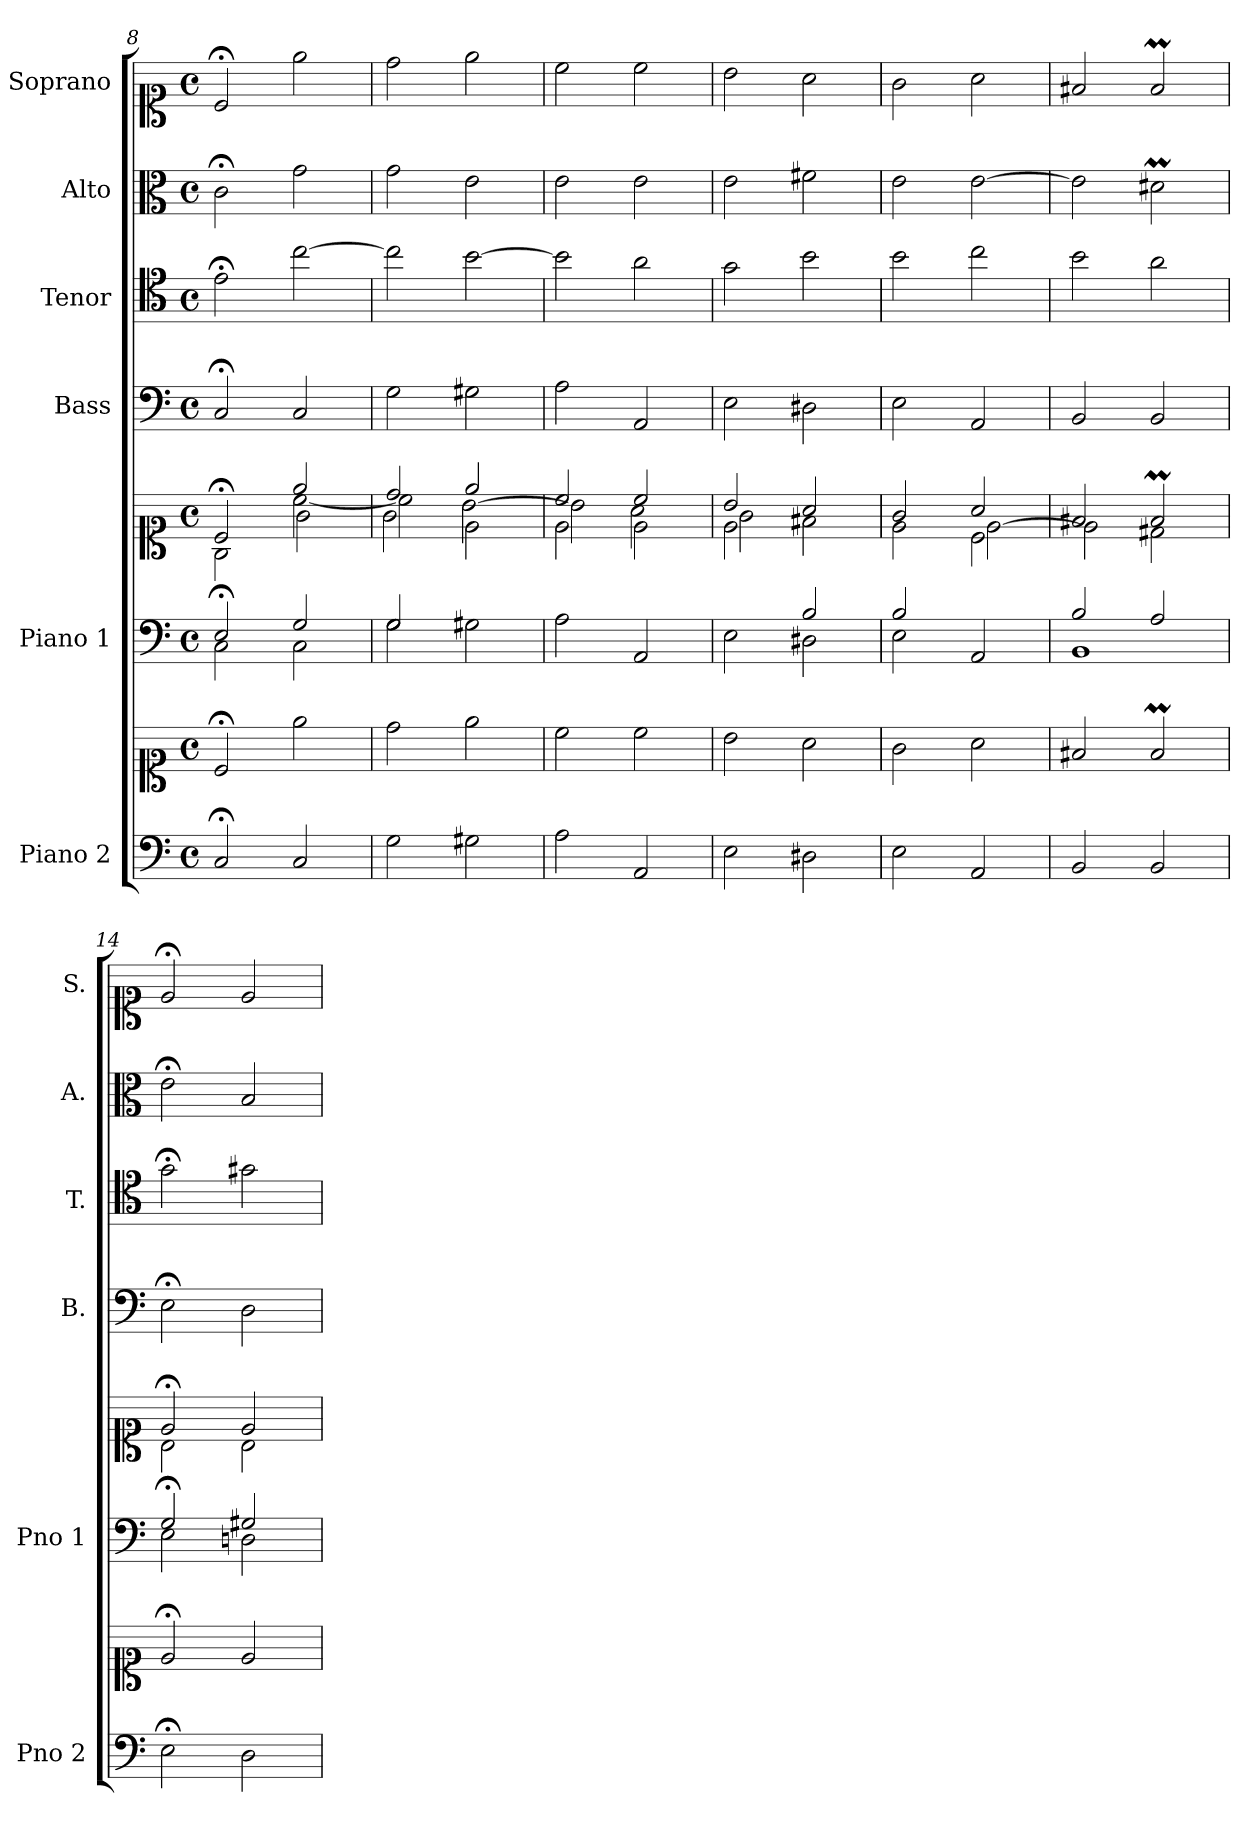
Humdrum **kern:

**kern	**kern	**kern	**kern	**kern	**kern	**kern	**kern
*part6	*part6	*part5	*part5	*part4	*part3	*part2	*part1
*staff8	*staff7	*staff6	*staff5	*staff4	*staff3	*staff2	*staff1
*I"Piano 2	*	*I"Piano 1	*	*I"Bass	*I"Tenor	*I"Alto	*I"Soprano
*I'Pno 2	*	*I'Pno 1	*	*I'B.	*I'T.	*I'A.	*I'S.
*clefF4	*clefC1	*clefF4	*clefC1	*clefF4	*clefC4	*clefC3	*clefC1
*	*	*	*	*	*ITrd7c12	*	*
*k[]	*k[]	*k[]	*k[]	*k[]	*k[]	*k[]	*k[]
*M4/4	*M4/4	*M4/4	*M4/4	*M4/4	*M4/4	*M4/4	*M4/4
*met(c)	*met(c)	*met(c)	*met(c)	*met(c)	*met(c)	*met(c)	*met(c)
=8	=8	=8	=8	=8	=8	=8	=8
*	*	*^	*^	*	*	*	*
*	*	*	*	*	*^	*	*	*	*
2C;/	2c;</	2E;/	2C\	2c;</	2G\	2ryy	2C;</	2E;<\	2c;<\	2c;</
2C/	2ee\	2G/	2C\	2ee/	[<2cc\	2g\	2C/	[>2c\	2g\	2ee\
=9	=9	=9	=9	=9	=9	=9	=9	=9	=9	=9
*	*	*	*	*	*	*^	*	*	*	*
2G\	2dd\	2G/	2G\	2dd/	2ryy	2cc\]	2g\	2G\	2c\]	2g\	2dd\
2G#X\	2ee\	2ryy	2G#X\	2ee/	2e\	[<2b\	2ryy	2G#X\	[>2B\	2e\	2ee\
*	*	*v	*v	*	*	*	*	*	*	*	*
*	*	*	*	*	*v	*v	*	*	*	*
=10	=10	=10	=10	=10	=10	=10	=10	=10	=10
2A\	2cc\	2A\	2cc/	2e\	2b\]	2A\	2B\]	2e\	2cc\
2AA/	2cc\	2AA/	2cc/	2e\	2a\	2AA/	2A\	2e\	2cc\
=11	=11	=11	=11	=11	=11	=11	=11	=11	=11
*	*	*^	*	*	*	*	*	*	*
2E\	2b\	2ryy	2E\	2b/	2e\	2g\	2E\	2G\	2e\	2b\
2D#X\	2a\	2B/	2D#X\	2a/	2ryy	2f#X\	2D#X\	2B\	2f#X\	2a\
=12	=12	=12	=12	=12	=12	=12	=12	=12	=12	=12
2E\	2g\	2B/	2E\	2g/	2ryy	2e\	2E\	2B\	2e\	2g\
2AA/	2a\	2ryy	2AA/	2a/	2c\	[<2e\	2AA/	2c\	[>2e\	2a\
*	*	*	*	*	*v	*v	*	*	*	*
=13	=13	=13	=13	=13	=13	=13	=13	=13	=13
2BB/	2f#X/	2B/	1BB\	2f#X/	2e\]	2BB/	2B\	2e\]	2f#X/
2BB/	2f#m/	2A/	.	2f#m/	2d#X\	2BB/	2A\	2d#Xm\	2f#m/
=14	=14	=14	=14	=14	=14	=14	=14	=14	=14
2E;\	2e;</	2G;/	2E\	2e;</	2B\	2E;<\	2G;<\	2e;<\	2e;</
2D\	2e/	2G#X/	2Dn\	2e/	2B\	2D\	2G#X\	2B/	2e/
*	*	*v	*v	*	*	*	*	*	*
*	*	*	*v	*v	*	*	*	*
=	=	=	=	=	=	=	=
*-	*-	*-	*-	*-	*-	*-	*-
